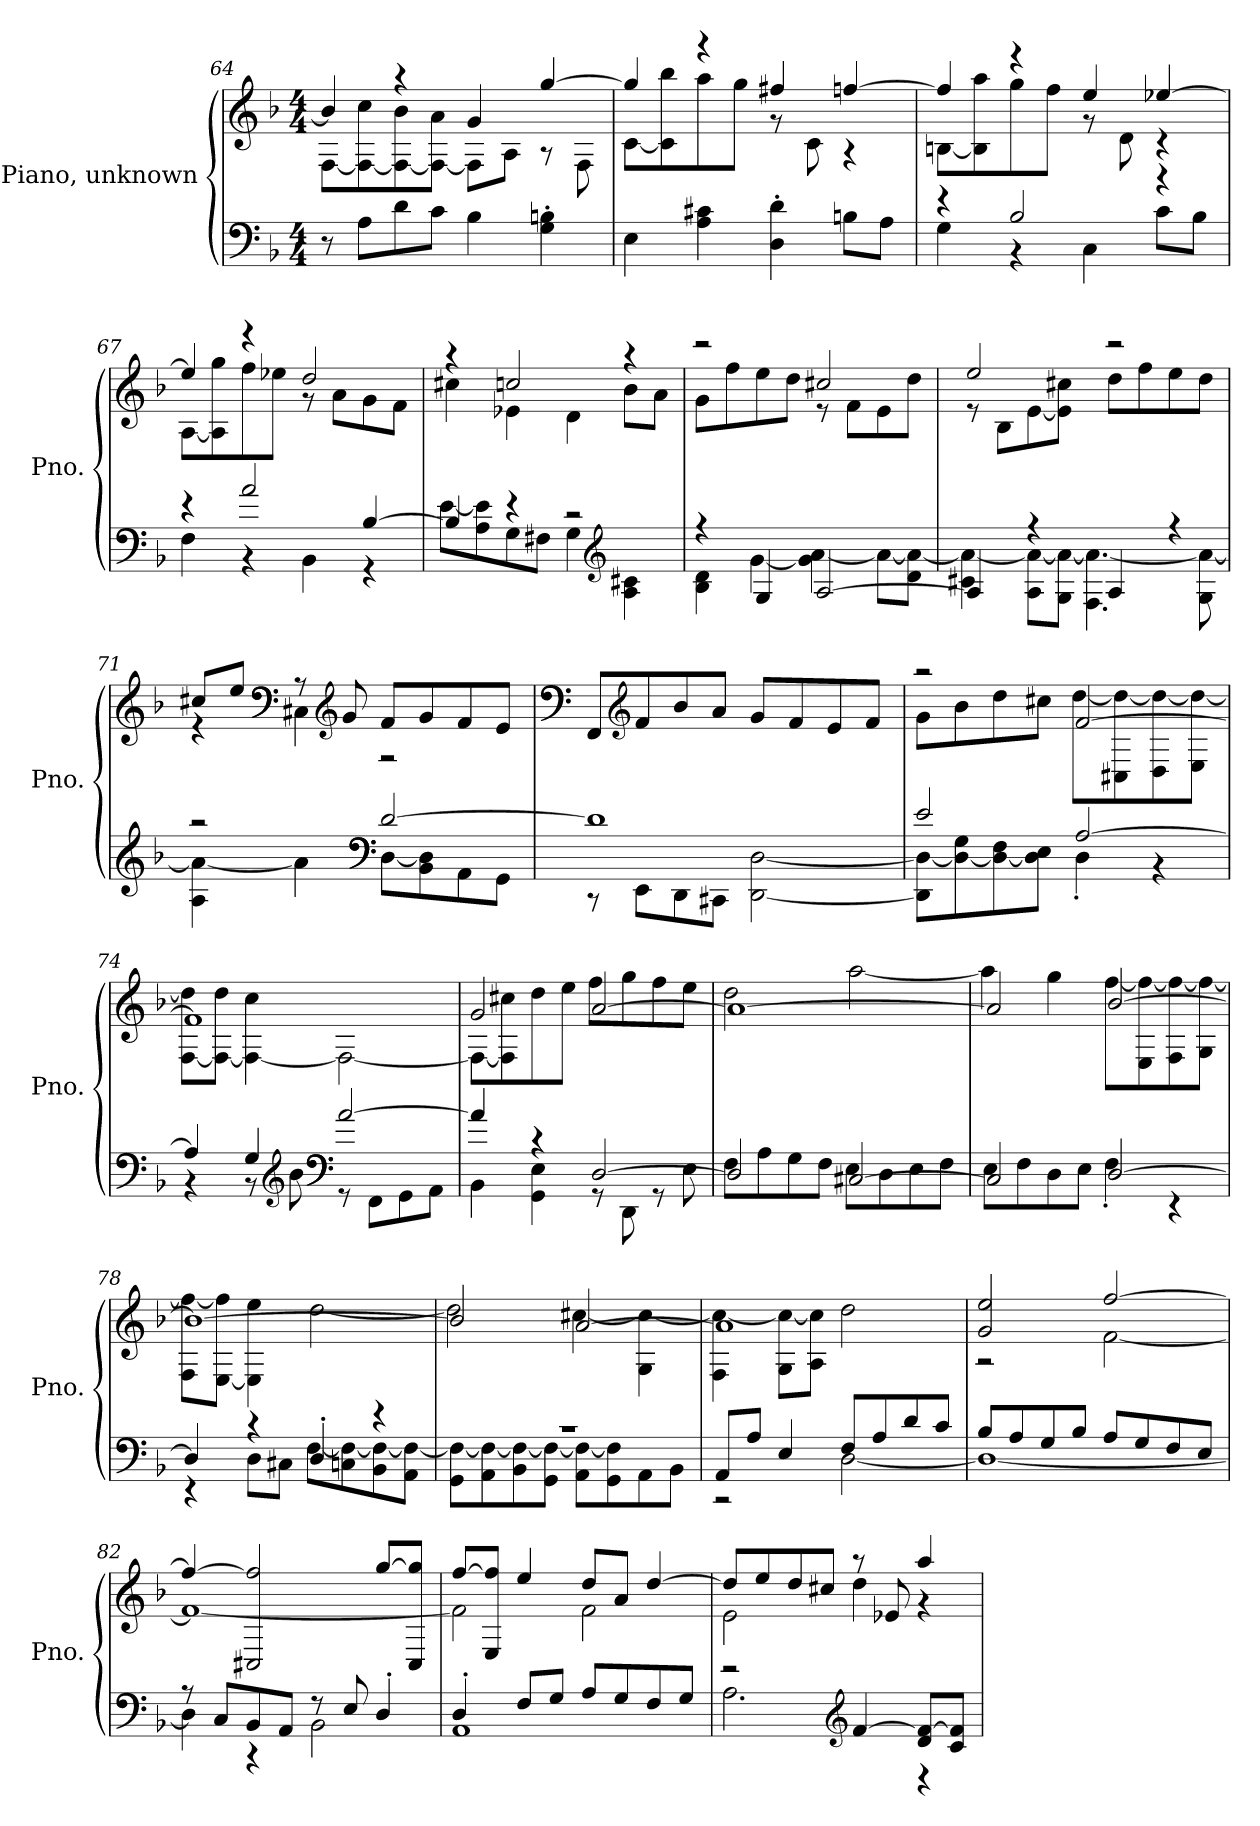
**kern	**kern
*part1	*part1
*staff2	*staff1
*I"Piano, unknown	*
*I'Pno.	*
!!LO:LB:g=z
*clefF4	*clefG2
*k[b-]	*k[b-]
*M4/4	*M4/4
=64	=64
*	*^
8r	4b-/]	[8F\L
8A\L	.	8F\_ 8cc\
8d\	4r	8F\_ 8b-\
8c\J	.	8F\_ 8a\J
4B-\	4g/	8F\L]
.	.	8A\J
4G\' 4Bn\'	[4gg/	8r
.	.	8F\
=65	=65	=65
4E\	4gg/]	[8c\L
.	.	8c\] 8bb-\
4A\ 4c#X\	4r	8aa\
.	.	8gg\J
4D\' 4d\'	4ff#X/	8r
.	.	8c\
8Bn\L	[4ffn/	4r
8A\J	.	.
=66	=66	=66
*^	*	*
4r	4G\	4ff/]	[8Bn\L
.	.	.	8B\] 8aa\
2B-/	4r	4r	8gg\
.	.	.	8ff\J
.	4C\	4ee/	8r
.	.	.	8d\
4r	8c\L	[4ee-X/	4r
.	8B-\J	.	.
=67	=67	=67	=67
4r	4F\	4ee-/]	[8A\L
.	.	.	8A\] 8gg\
2a/	4r	4r	8ff\
.	.	.	8ee-X\J
.	4BB-\	2dd/	8r
.	.	.	8a\L
[4B-/	4r	.	8g\
.	.	.	8f\J
!!LO:LB:g=z	!!
=68	=68	=68	=68
4B-/]	[8e\L	4r	4cc#X\
.	8A\ 8e\]	.	.
4r	8G\	2ccn/	4e-X\
.	8F#X\J	.	.
2r	4G\	.	4d\
*clefG2	*	*	*
.	4A\ 4c#X\	4r	8b-\L
.	.	.	8a\J
=69	=69	=69	=69
4r	4B-\ 4d\	2r	8g\L
.	.	.	8ff\
4G/	[4g\	.	8ee\
.	.	.	8dd\J
[2A/	4g\] [4a\	2cc#X/	8r
.	.	.	8f\L
.	8a\L_	.	8e\
.	8d\ 8a\_J	.	8dd\J
=70	=70	=70	=70
4A/]	4c#X\ 4a\_	2ee/	8r
.	.	.	8B-\L
4r	8A\ 8a\_L	.	[8e\
.	8G\ 8a\_J	.	8e\] 8cc#X\J
4A/	4.F\ 4.a\_	2r	8dd\L
.	.	.	8ff\
4r	.	.	8ee\
.	8G\ 8a\_	.	8dd\J
!!LO:LB:g=z	!!
=71	=71	=71	=71
2r	4A\ 4a\_	8cc#X/L	4r
.	.	8ee/J	.
*	*	*clefF4	*
.	4a\]	8r	4C#X\
*	*	*clefG2	*
.	.	8g/	.
*clefF4	*	*	*
[2d/	[8D\L	8f/L	2r
.	8BB-\ 8D\]	8g/	.
.	8AA\	8f/	.
.	8GG\J	8e/J	.
*	*	*v	*v
=72	=72	=72
*	*	*clefF4
1d]	8r	8FF/L
*	*	*clefG2
.	8EE\L	8f/
.	8DD\	8b-/
.	8CC#X\J	8a/J
.	[2DD\ [2D\	8g/L
.	.	8f/
.	.	8e/
.	.	8f/J
=73	=73	=73
*	*	*^
2e/	8DD\] 8D\_L	2r	8g\L
.	8D\_ 8G\	.	8b-\
.	8D\_ 8F\	.	8dd\
.	8D\] 8E\J	.	8cc#X\J
[2A/	4D'\	[2f/	[8dd\L
.	.	.	8C#X\ 8dd\_
.	4r	.	8D\ 8dd\_
.	.	.	8E\ 8dd\_J
!!LO:LB:g=z	!!
=74	=74	=74	=74
4A/]	4r	1f]	[8F\ 8dd\]L
.	.	.	8F\_ 8dd\J
4G/	8r	.	4F\_ 4cc\
*clefG2	*	*	*
.	8b-\	.	.
*clefF4	*	*	*
[2a/	8r	.	2F\_
.	8FF\L	.	.
.	8GG\	.	.
.	8AA\J	.	.
=75	=75	=75	=75
4a/]	4BB-\	2g/	8F\L_
.	.	.	8F\] 8cc#X\
4r	4GG\ 4E\	.	8dd\
.	.	.	8ee\J
[2D/	8r	[2a/	8ff\L
.	8DD\	.	8gg\
.	8r	.	8ff\
.	8E\	.	8ee\J
=76	=76	=76	=76
2D/]	8F\L	1a_	2dd\
.	8A\	.	.
.	8G\	.	.
.	8F\J	.	.
[2C#X/	8E\L	.	[2aa\
.	8D\	.	.
.	8E\	.	.
.	8F\J	.	.
=77	=77	=77	=77
2C#/]	8E\L	2a/]	4aa\]
.	8F\	.	.
.	8D\	.	4gg\
.	8E\J	.	.
[2D/	4F'\	[2b-/	[8ff\L
.	.	.	8E\ 8ff\_
.	4r	.	8F\ 8ff\_
.	.	.	8G\ 8ff\_J
!!LO:LB:g=z	!!
=78	=78	=78	=78
4D/]	4r	1b-_	8F\ 8ff\_L
.	.	.	[8E\ 8ff\]J
4r	8D\L	.	4E\] 4ee\
.	8C#X\J	.	.
4D'/	[8F\L	.	[2dd\
.	8Cn\ 8F\_	.	.
4r	8BB-\ 8F\_	.	.
.	8AA\ 8F\_J	.	.
=79	=79	=79	=79
1r	8GG\ 8F\_L	2b-/]	2dd\]
.	8AA\ 8F\_	.	.
.	8BB-\ 8F\_	.	.
.	8GG\ 8F\_J	.	.
.	8AA\ 8F\_L	[2a/	[4cc#X\
.	8GG\ 8F\]	.	.
.	8AA\	.	4G\ 4cc#\_
.	8BB-\J	.	.
=80	=80	=80	=80
8AA/L	2r	1a]	4F\ 4cc#\_
8A/J	.	.	.
4E/	.	.	8G\ 8cc#\_L
.	.	.	8A\ 8cc#\]J
8F/L	[2D\	.	2dd\
8A/	.	.	.
8d/	.	.	.
8c/J	.	.	.
=81	=81	=81	=81
8B-/L	1D_	2g/ 2ee/	2r
8A/	.	.	.
8G/	.	.	.
8B-/J	.	.	.
8A/L	.	[2ff/	[2f\
8G/	.	.	.
8F/	.	.	.
8E/J	.	.	.
!!LO:PB:g=z	!!
=82	=82	=82	=82
8r	4D\]	4ff/_	1f_
8C/L	.	.	.
8BB-/	4r	2C#X/ 2ff/]	.
8AA/J	.	.	.
8r	2BB-\	.	.
8E/	.	.	.
4D'/	.	[8gg/L	.
.	.	8C#/ 8gg/]J	.
=83	=83	=83	=83
4D'/	1AA	[8ff/L	2f\]
.	.	8E/ 8ff/]J	.
8F/L	.	4ee/	.
8G/J	.	.	.
8A/L	.	8dd/L	2f\
8G/	.	8a/J	.
8F/	.	[4dd/	.
8G/J	.	.	.
=84	=84	=84	=84
2r	2.A\	8dd/L]	2e\
.	.	8ee/	.
.	.	8dd/	.
.	.	8cc#X/J	.
*clefG2	*	*	*
[4f/	.	8r	4dd\
.	.	8e-X/	.
8d/ 8f/_L	4r	4aa/	4r
8c/ 8f/]J	.	.	.
*v	*v	*	*
*	*v	*v
=	=
*-	*-
